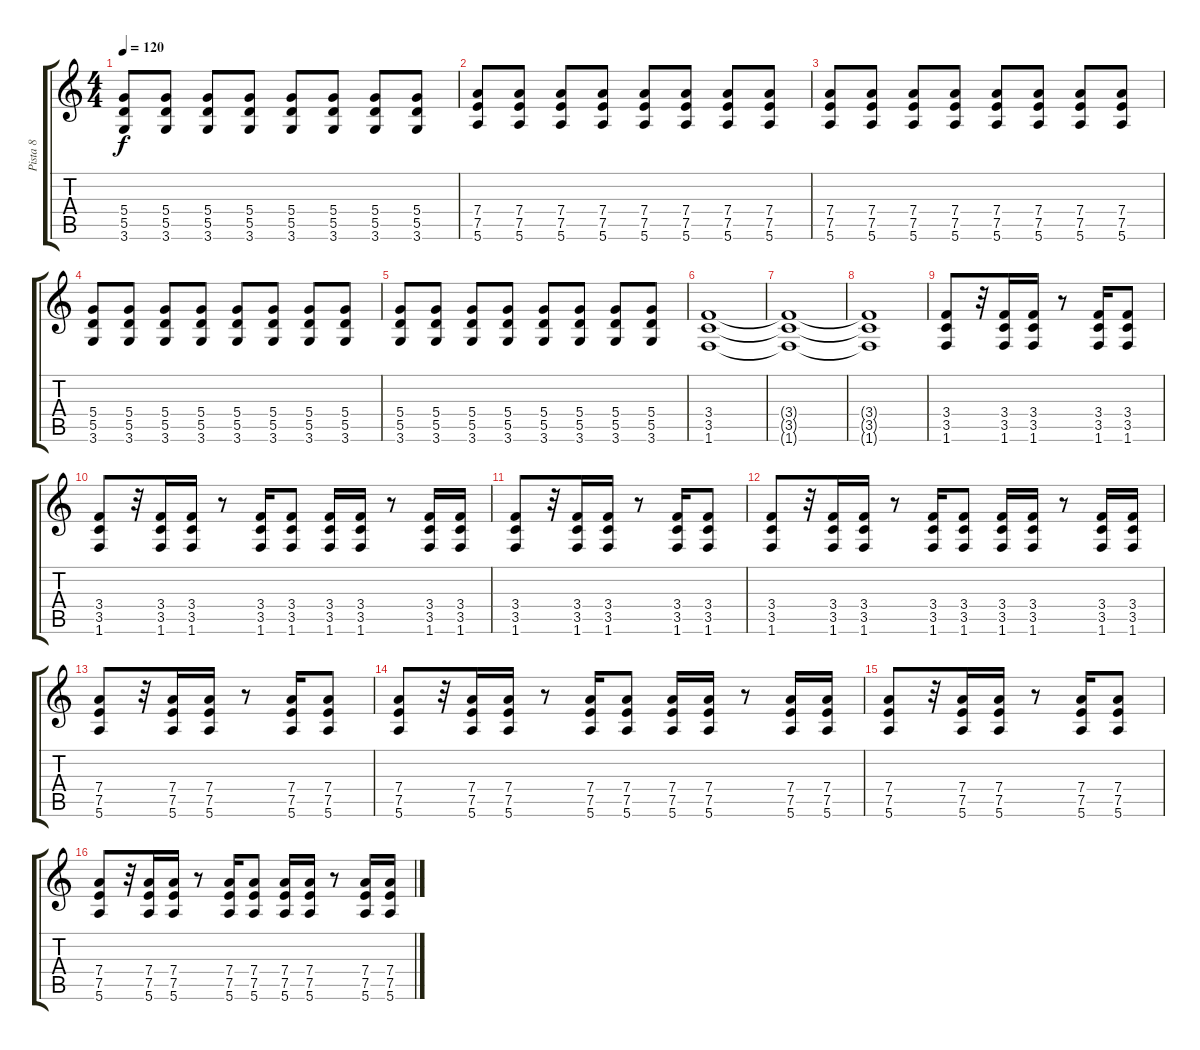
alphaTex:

\track ("Pista 8" "Pista 8") {instrument overdrivenguitar}
\staff {score tabs}
\tuning (E4 B3 G3 D3 A2 E2) {hide}
\ts (4 4)
\tempo 120
\clef g2
\ks c
(5.4 5.5 3.6).8{dy f} (5.4 5.5 3.6).8 (5.4 5.5 3.6).8 (5.4 5.5 3.6).8 (5.4 5.5 3.6).8 (5.4 5.5 3.6).8 (5.4 5.5 3.6).8 (5.4 5.5 3.6).8 |
(7.4 7.5 5.6).8 (7.4 7.5 5.6).8 (7.4 7.5 5.6).8 (7.4 7.5 5.6).8 (7.4 7.5 5.6).8 (7.4 7.5 5.6).8 (7.4 7.5 5.6).8 (7.4 7.5 5.6).8 |
(7.4 7.5 5.6).8 (7.4 7.5 5.6).8 (7.4 7.5 5.6).8 (7.4 7.5 5.6).8 (7.4 7.5 5.6).8 (7.4 7.5 5.6).8 (7.4 7.5 5.6).8 (7.4 7.5 5.6).8 |
(5.4 5.5 3.6).8 (5.4 5.5 3.6).8 (5.4 5.5 3.6).8 (5.4 5.5 3.6).8 (5.4 5.5 3.6).8 (5.4 5.5 3.6).8 (5.4 5.5 3.6).8 (5.4 5.5 3.6).8 |
(5.4 5.5 3.6).8 (5.4 5.5 3.6).8 (5.4 5.5 3.6).8 (5.4 5.5 3.6).8 (5.4 5.5 3.6).8 (5.4 5.5 3.6).8 (5.4 5.5 3.6).8 (5.4 5.5 3.6).8 |
(3.4 3.5 1.6).1 |
(3.4{t} 3.5{t} 1.6{t}).1 |
(3.4{t} 3.5{t} 1.6{t}).1 |
(3.4 3.5 1.6).8 r.32 (3.4 3.5 1.6).16 (3.4 3.5 1.6).16 r.8 (3.4 3.5 1.6).16 (3.4 3.5 1.6).8 |
(3.4 3.5 1.6).8 r.32 (3.4 3.5 1.6).16 (3.4 3.5 1.6).16 r.8 (3.4 3.5 1.6).16 (3.4 3.5 1.6).8 (3.4 3.5 1.6).16 (3.4 3.5 1.6).16 r.8 (3.4 3.5 1.6).16 (3.4 3.5 1.6).16 |
(3.4 3.5 1.6).8 r.32 (3.4 3.5 1.6).16 (3.4 3.5 1.6).16 r.8 (3.4 3.5 1.6).16 (3.4 3.5 1.6).8 |
(3.4 3.5 1.6).8 r.32 (3.4 3.5 1.6).16 (3.4 3.5 1.6).16 r.8 (3.4 3.5 1.6).16 (3.4 3.5 1.6).8 (3.4 3.5 1.6).16 (3.4 3.5 1.6).16 r.8 (3.4 3.5 1.6).16 (3.4 3.5 1.6).16 |
(7.4 7.5 5.6).8 r.32 (7.4 7.5 5.6).16 (7.4 7.5 5.6).16 r.8 (7.4 7.5 5.6).16 (7.4 7.5 5.6).8 |
(7.4 7.5 5.6).8 r.32 (7.4 7.5 5.6).16 (7.4 7.5 5.6).16 r.8 (7.4 7.5 5.6).16 (7.4 7.5 5.6).8 (7.4 7.5 5.6).16 (7.4 7.5 5.6).16 r.8 (7.4 7.5 5.6).16 (7.4 7.5 5.6).16 |
(7.4 7.5 5.6).8 r.32 (7.4 7.5 5.6).16 (7.4 7.5 5.6).16 r.8 (7.4 7.5 5.6).16 (7.4 7.5 5.6).8 |
(7.4 7.5 5.6).8 r.32 (7.4 7.5 5.6).16 (7.4 7.5 5.6).16 r.8 (7.4 7.5 5.6).16 (7.4 7.5 5.6).8 (7.4 7.5 5.6).16 (7.4 7.5 5.6).16 r.8 (7.4 7.5 5.6).16 (7.4 7.5 5.6).16
